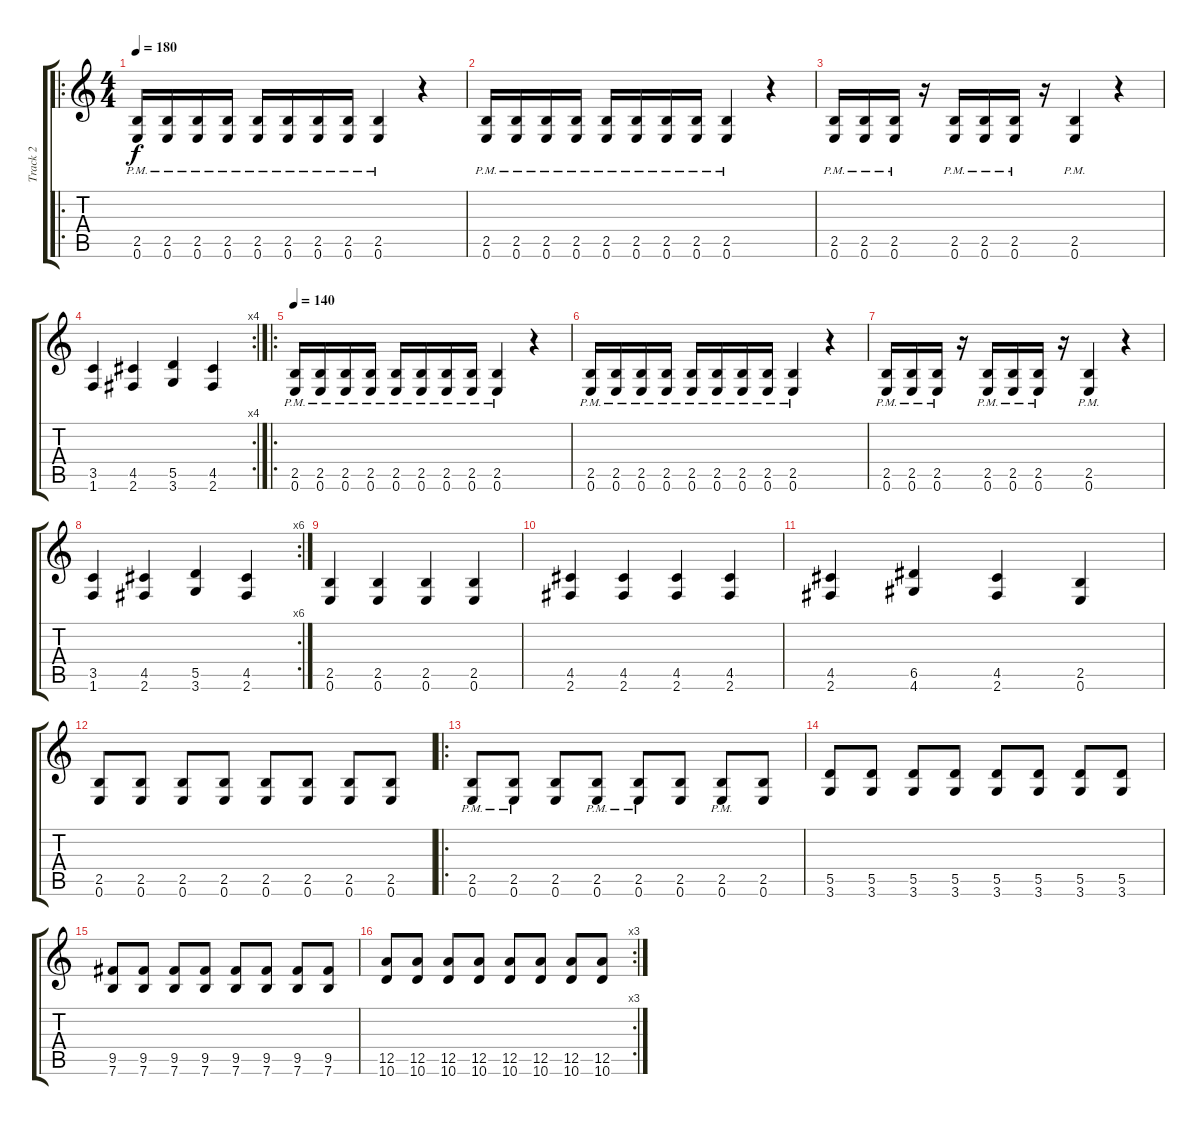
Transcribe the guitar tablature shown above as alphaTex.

\track ("Track 2" "Track 2") {instrument distortionguitar}
\staff {score tabs}
\tuning (E4 B3 G3 D3 A2 E2) {hide}
\ro
\ts (4 4)
\tempo 180
\clef g2
\ks c
(2.5{pm} 0.6{pm}).16{dy f} (2.5{pm} 0.6{pm}).16 (2.5{pm} 0.6{pm}).16 (2.5{pm} 0.6{pm}).16 (2.5{pm} 0.6{pm}).16 (2.5{pm} 0.6{pm}).16 (2.5{pm} 0.6{pm}).16 (2.5{pm} 0.6{pm}).16 (2.5{pm} 0.6{pm}).4 r.4 |
(2.5{pm} 0.6{pm}).16 (2.5{pm} 0.6{pm}).16 (2.5{pm} 0.6{pm}).16 (2.5{pm} 0.6{pm}).16 (2.5{pm} 0.6{pm}).16 (2.5{pm} 0.6{pm}).16 (2.5{pm} 0.6{pm}).16 (2.5{pm} 0.6{pm}).16 (2.5{pm} 0.6{pm}).4 r.4 |
(2.5{pm} 0.6{pm}).16 (2.5{pm} 0.6{pm}).16 (2.5{pm} 0.6{pm}).16 r.16 (2.5{pm} 0.6{pm}).16 (2.5{pm} 0.6{pm}).16 (2.5{pm} 0.6{pm}).16 r.16 (2.5{pm} 0.6{pm}).4 r.4 |
\rc 4
(3.5 1.6).4 (4.5 2.6).4 (5.5 3.6).4 (4.5 2.6).4 |
\ro
\tempo 140
(2.5{pm} 0.6{pm}).16 (2.5{pm} 0.6{pm}).16 (2.5{pm} 0.6{pm}).16 (2.5{pm} 0.6{pm}).16 (2.5{pm} 0.6{pm}).16 (2.5{pm} 0.6{pm}).16 (2.5{pm} 0.6{pm}).16 (2.5{pm} 0.6{pm}).16 (2.5{pm} 0.6{pm}).4 r.4 |
(2.5{pm} 0.6{pm}).16 (2.5{pm} 0.6{pm}).16 (2.5{pm} 0.6{pm}).16 (2.5{pm} 0.6{pm}).16 (2.5{pm} 0.6{pm}).16 (2.5{pm} 0.6{pm}).16 (2.5{pm} 0.6{pm}).16 (2.5{pm} 0.6{pm}).16 (2.5{pm} 0.6{pm}).4 r.4 |
(2.5{pm} 0.6{pm}).16 (2.5{pm} 0.6{pm}).16 (2.5{pm} 0.6{pm}).16 r.16 (2.5{pm} 0.6{pm}).16 (2.5{pm} 0.6{pm}).16 (2.5{pm} 0.6{pm}).16 r.16 (2.5{pm} 0.6{pm}).4 r.4 |
\rc 6
(3.5 1.6).4 (4.5 2.6).4 (5.5 3.6).4 (4.5 2.6).4 |
(2.5 0.6).4 (2.5 0.6).4 (2.5 0.6).4 (2.5 0.6).4 |
(4.5 2.6).4 (4.5 2.6).4 (4.5 2.6).4 (4.5 2.6).4 |
(4.5 2.6).4 (6.5 4.6).4 (4.5 2.6).4 (2.5 0.6).4 |
(2.5 0.6).8 (2.5 0.6).8 (2.5 0.6).8 (2.5 0.6).8 (2.5 0.6).8 (2.5 0.6).8 (2.5 0.6).8 (2.5 0.6).8 |
\ro
(2.5{pm} 0.6{pm}).8 (2.5{pm} 0.6{pm}).8 (2.5 0.6).8 (2.5{pm} 0.6{pm}).8 (2.5{pm} 0.6{pm}).8 (2.5 0.6).8 (2.5{pm} 0.6{pm}).8 (2.5 0.6).8 |
(5.5 3.6).8 (5.5 3.6).8 (5.5 3.6).8 (5.5 3.6).8 (5.5 3.6).8 (5.5 3.6).8 (5.5 3.6).8 (5.5 3.6).8 |
(9.5 7.6).8 (9.5 7.6).8 (9.5 7.6).8 (9.5 7.6).8 (9.5 7.6).8 (9.5 7.6).8 (9.5 7.6).8 (9.5 7.6).8 |
\rc 3
(12.5 10.6).8 (12.5 10.6).8 (12.5 10.6).8 (12.5 10.6).8 (12.5 10.6).8 (12.5 10.6).8 (12.5 10.6).8 (12.5 10.6).8
